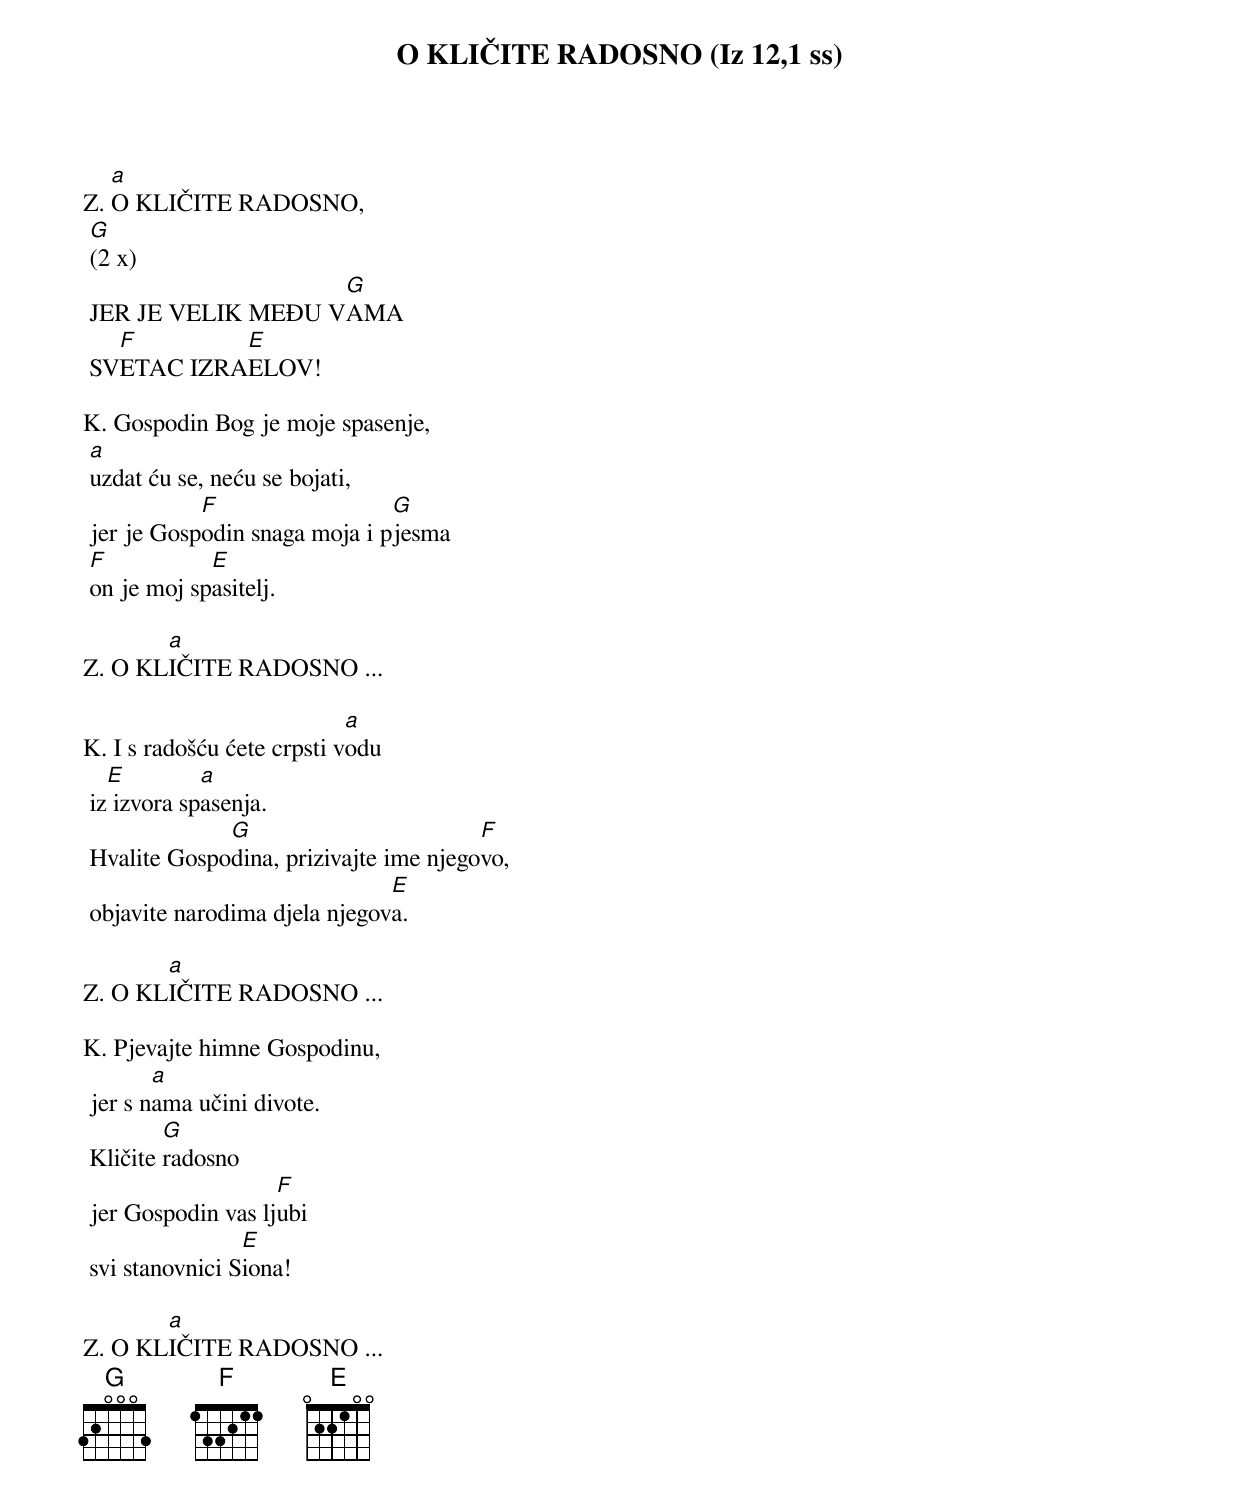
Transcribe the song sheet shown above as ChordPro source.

{title: O KLIČITE RADOSNO (Iz 12,1 ss)}

Z.	[a]O KLIČITE RADOSNO,
	[G](2 x)
	JER JE VELIK MEĐU V[G]AMA
	SV[F]ETAC IZRA[E]ELOV!

K.	Gospodin Bog je moje spasenje,
	[a]uzdat ću se, neću se bojati,
	jer je Gosp[F]odin snaga moja i p[G]jesma
	[F]on je moj sp[E]asitelj.

Z.	O KL[a]IČITE RADOSNO ...

K.	I s radošću ćete crpsti v[a]odu
	iz[E] izvora sp[a]asenja.
	Hvalite Gospo[G]dina, prizivajte ime njego[F]vo,
	objavite narodima djela njegov[E]a.

Z.	O KL[a]IČITE RADOSNO ...

K.	Pjevajte himne Gospodinu,
	jer s n[a]ama učini divote.
	Kličite [G]radosno
	jer Gospodin vas lj[F]ubi
	svi stanovnici S[E]iona!

Z.	O KL[a]IČITE RADOSNO ...
